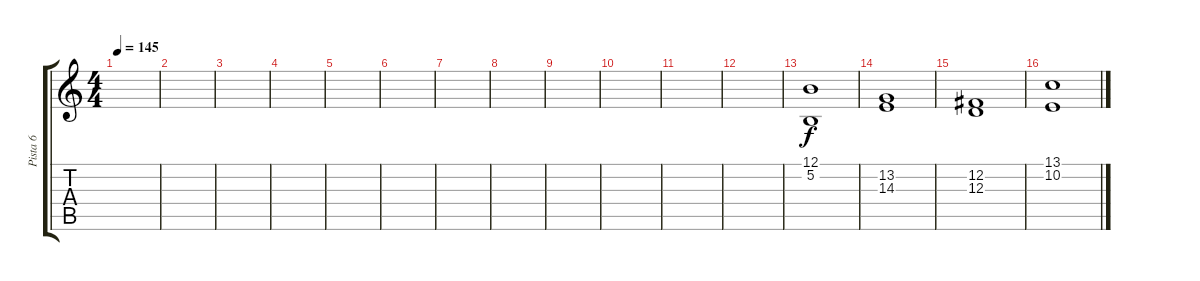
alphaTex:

\track ("Pista 6" "Pista 6") {instrument stringensemble1}
\staff {score tabs}
\tuning (B3 Gb3 D3 A2 E2 B1) {hide}
\ts (4 4)
\tempo 145
\clef g2
\ks c
|
|
|
|
|
|
|
|
|
|
|
|
(12.1 5.2).1{volume 9 instrument stringensemble1} |
(13.2 14.3).1 |
(12.2 12.3).1 |
(13.1 10.2).1
